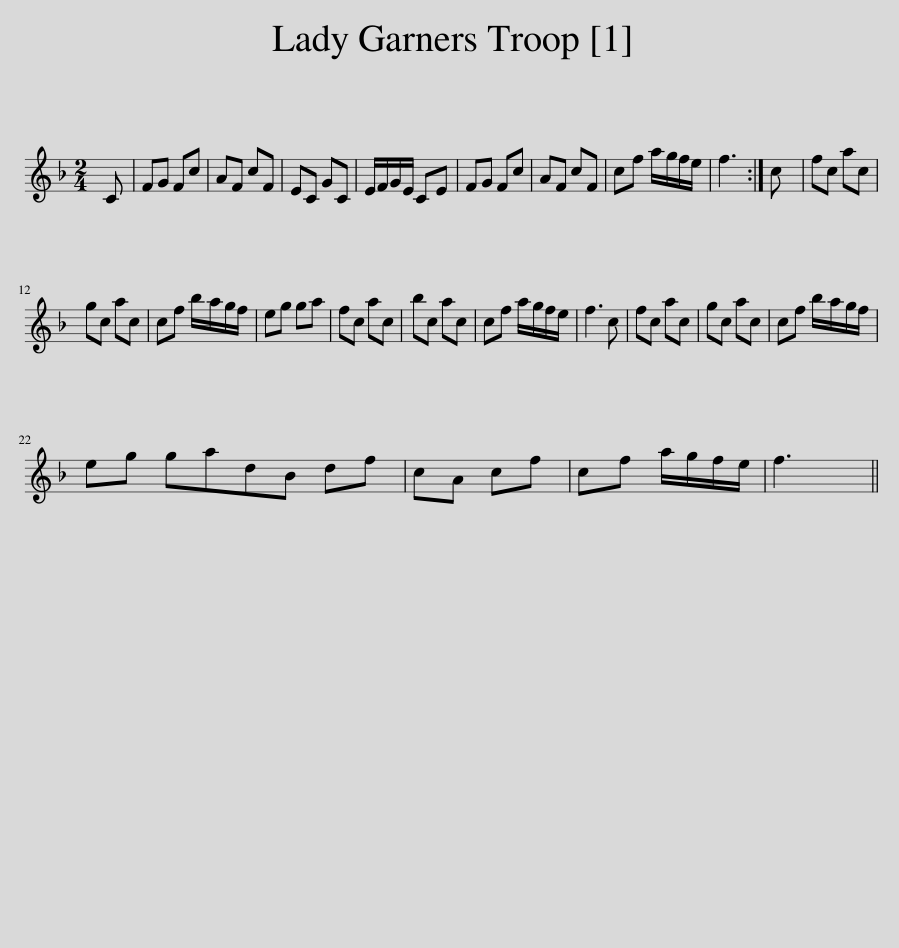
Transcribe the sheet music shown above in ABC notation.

X:1
L:1/8
M:2/4
I:linebreak $
K:F
V:1 treble
V:1
 C | FG Fc | AF cF | EC GC | E/F/G/E/ CE | %5
 FG Fc | AF cF | cf a/g/f/e/ | f3 :| c | %10
 fc ac |$ gc ac | cf b/a/g/f/ | eg ga | fc ac | %15
 bc ac | cf a/g/f/e/ | f3 c | fc ac | gc ac | %20
 cf b/a/g/f/ |$ eg gadB df | cA cf | cf a/g/f/e/ | f3 || %25
